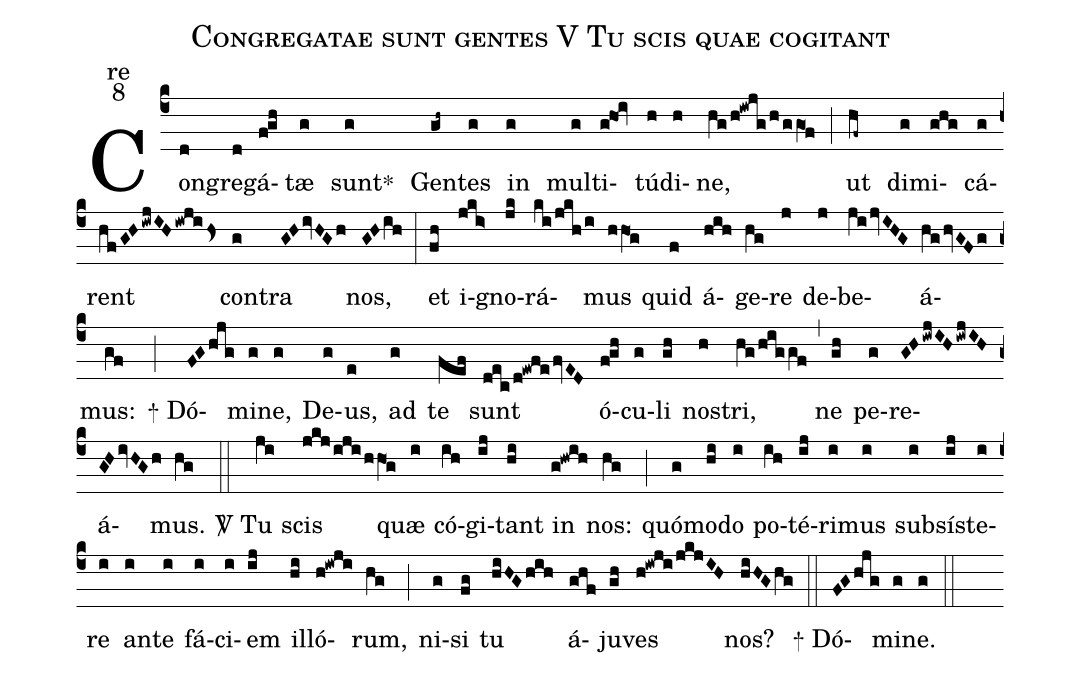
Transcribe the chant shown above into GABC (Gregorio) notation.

name:Congregatae sunt gentes V Tu scis quae cogitant;
office-part:re;
mode:8;
%%
(c4) Con(d)gre(d)gá(f!gh)tæ(g) sunt<sp>*</sp>(g) Gen(gh~)tes(g) in(g) mul(g)ti(g!ho1!iv)tú(h)di(h)ne,(hg/h!iwjg/h/ggO1f) (;)
ut(hf~) di(g)mi(ghg)cá(g)rent(hfGHiwjIHiwjihs>) con(g)tra(GHivHGh) nos,(GHih) (:) et(fh) i(jki>)gno(jk)rá(ki/jkh/i)mus(hhO1g) quid(f) á(hih)ge(hg)re(j) de(j)be(jijvIHG)á(hghvGFg)mus:(gf) (;)
<sp>+</sp> Dó(FGhjg)mi(g)ne,(g) De(g)us,(e) ad(g) te(fef) sunt(dec/d!ewfefvED) ó(f!gh)cu(g)li(gh) no(h)stri,(hg/higgf) (,)
ne(gh) pe(g)re(GHiwjIHiwjIH)á(GHivHGh)mus.(hg) (::)
<sp>V/</sp> Tu(ji) scis(jkj/iji/hhO1g) quæ(i) có(ih)gi(ij)tant(hi) in(g!hwih) nos:(hg) (;)
quó(g)mo(hi)do(i) po(ih)té(ij)ri(i)mus(i) sub(i)sí(ij)ste(i)re(i) an(i)te(i) fá(i)ci(i)em(ij) il(hi)ló(h!iwji)rum,(hg) (;)
ni(g)si(fg) tu(hiHGhih) á(ghf)ju(gh)ves(h!iwji/jkjIH) nos?(hiHGhg) (::)
<sp>+</sp> Dó(FGhjg)mi(g)ne.(g) (::)
